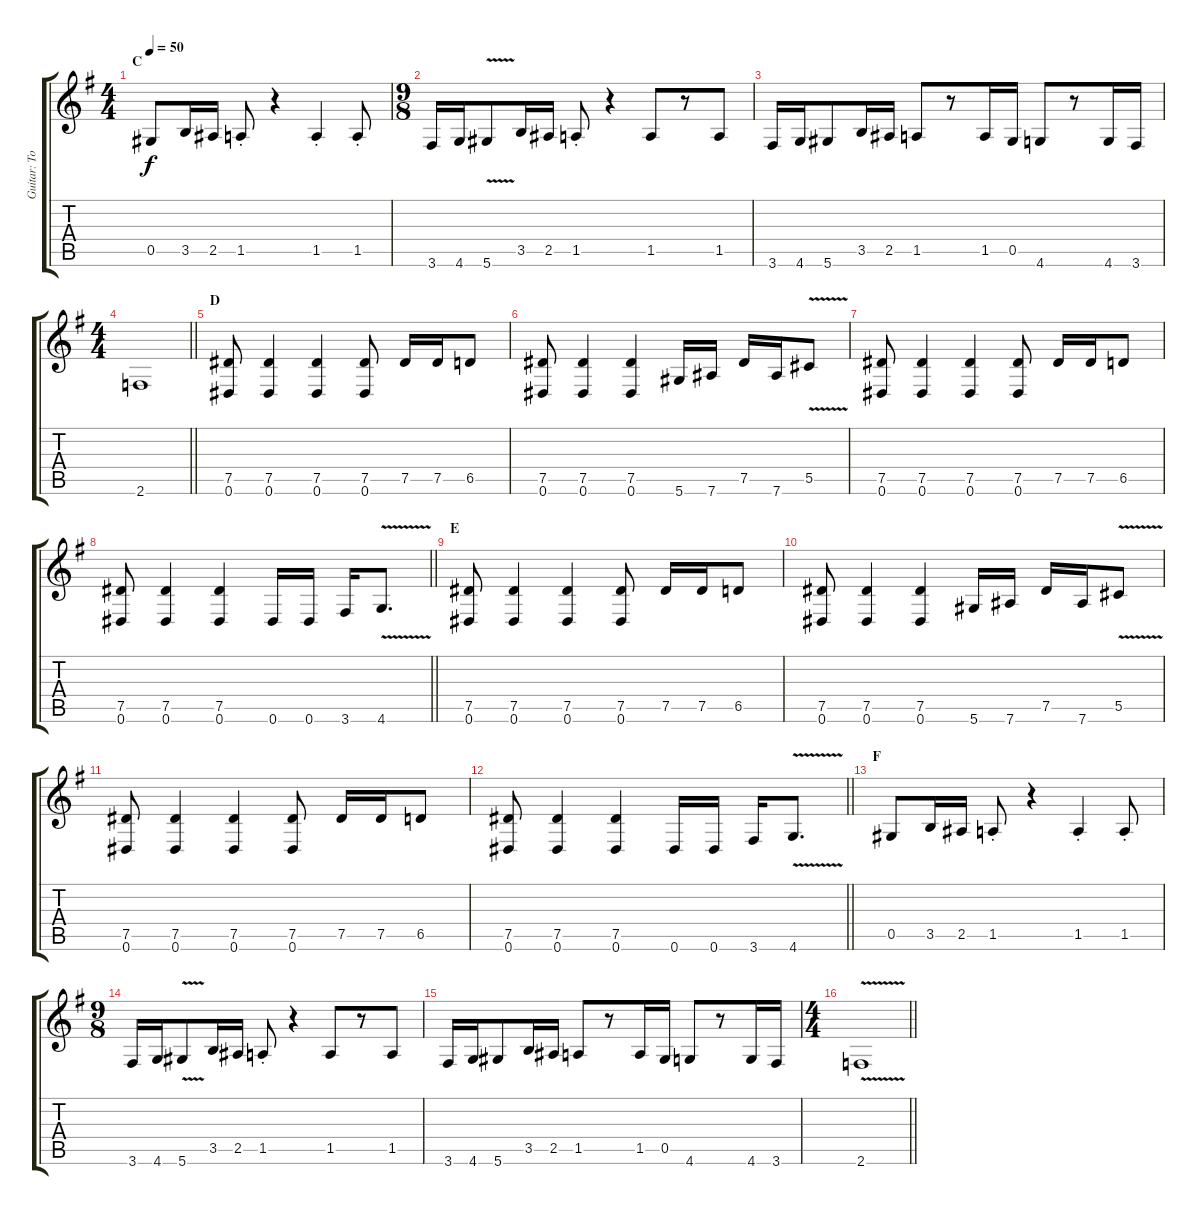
\track ("Guitar: Tony" "Guitar: To") {instrument distortionguitar}
\staff {score tabs}
\tuning (Eb4 Bb3 Gb3 Db3 Ab2 Eb2) {hide}
\ts (4 4)
\section ("" "C")
\tempo 50
\clef g2
\ks g
0.5.8{dy f} 3.5.16 2.5.16 1.5{st}.8 r.4 1.5{st}.4 1.5{st}.8 |
\ts (9 8)
3.6.16 4.6.16 5.6{v}.8 3.5.16 2.5.16 1.5{st}.8 r.4 1.5.8 r.8 1.5.8 |
3.6.16 4.6.16 5.6.8 3.5.16 2.5.16 1.5.8 r.8 1.5.16 0.5.16 4.6.8 r.8 4.6.16 3.6.16 |
\ts (4 4)
\barLineRight lightlight
2.6.1 |
\section ("" "D")
(7.5 0.6).8 (7.5 0.6).4 (7.5 0.6).4 (7.5 0.6).8 7.5.16 7.5.16 6.5.8 |
(7.5 0.6).8 (7.5 0.6).4 (7.5 0.6).4 5.6.16 7.6.16 7.5.16 7.6.16 5.5{v}.8 |
(7.5 0.6).8 (7.5 0.6).4 (7.5 0.6).4 (7.5 0.6).8 7.5.16 7.5.16 6.5.8 |
\barLineRight lightlight
(7.5 0.6).8 (7.5 0.6).4 (7.5 0.6).4 0.6.16 0.6.16 3.6.16 4.6{v}.8{d} |
\section ("" "E")
(7.5 0.6).8 (7.5 0.6).4 (7.5 0.6).4 (7.5 0.6).8 7.5.16 7.5.16 6.5.8 |
(7.5 0.6).8 (7.5 0.6).4 (7.5 0.6).4 5.6.16 7.6.16 7.5.16 7.6.16 5.5{v}.8 |
(7.5 0.6).8 (7.5 0.6).4 (7.5 0.6).4 (7.5 0.6).8 7.5.16 7.5.16 6.5.8 |
\barLineRight lightlight
(7.5 0.6).8 (7.5 0.6).4 (7.5 0.6).4 0.6.16 0.6.16 3.6.16 4.6{v}.8{d} |
\section ("" "F")
0.5.8 3.5.16 2.5.16 1.5{st}.8 r.4 1.5{st}.4 1.5{st}.8 |
\ts (9 8)
3.6.16 4.6.16 5.6{v}.8 3.5.16 2.5.16 1.5{st}.8 r.4 1.5.8 r.8 1.5.8 |
3.6.16 4.6.16 5.6.8 3.5.16 2.5.16 1.5.8 r.8 1.5.16 0.5.16 4.6.8 r.8 4.6.16 3.6.16 |
\ts (4 4)
\barLineRight lightlight
2.6{v}.1
